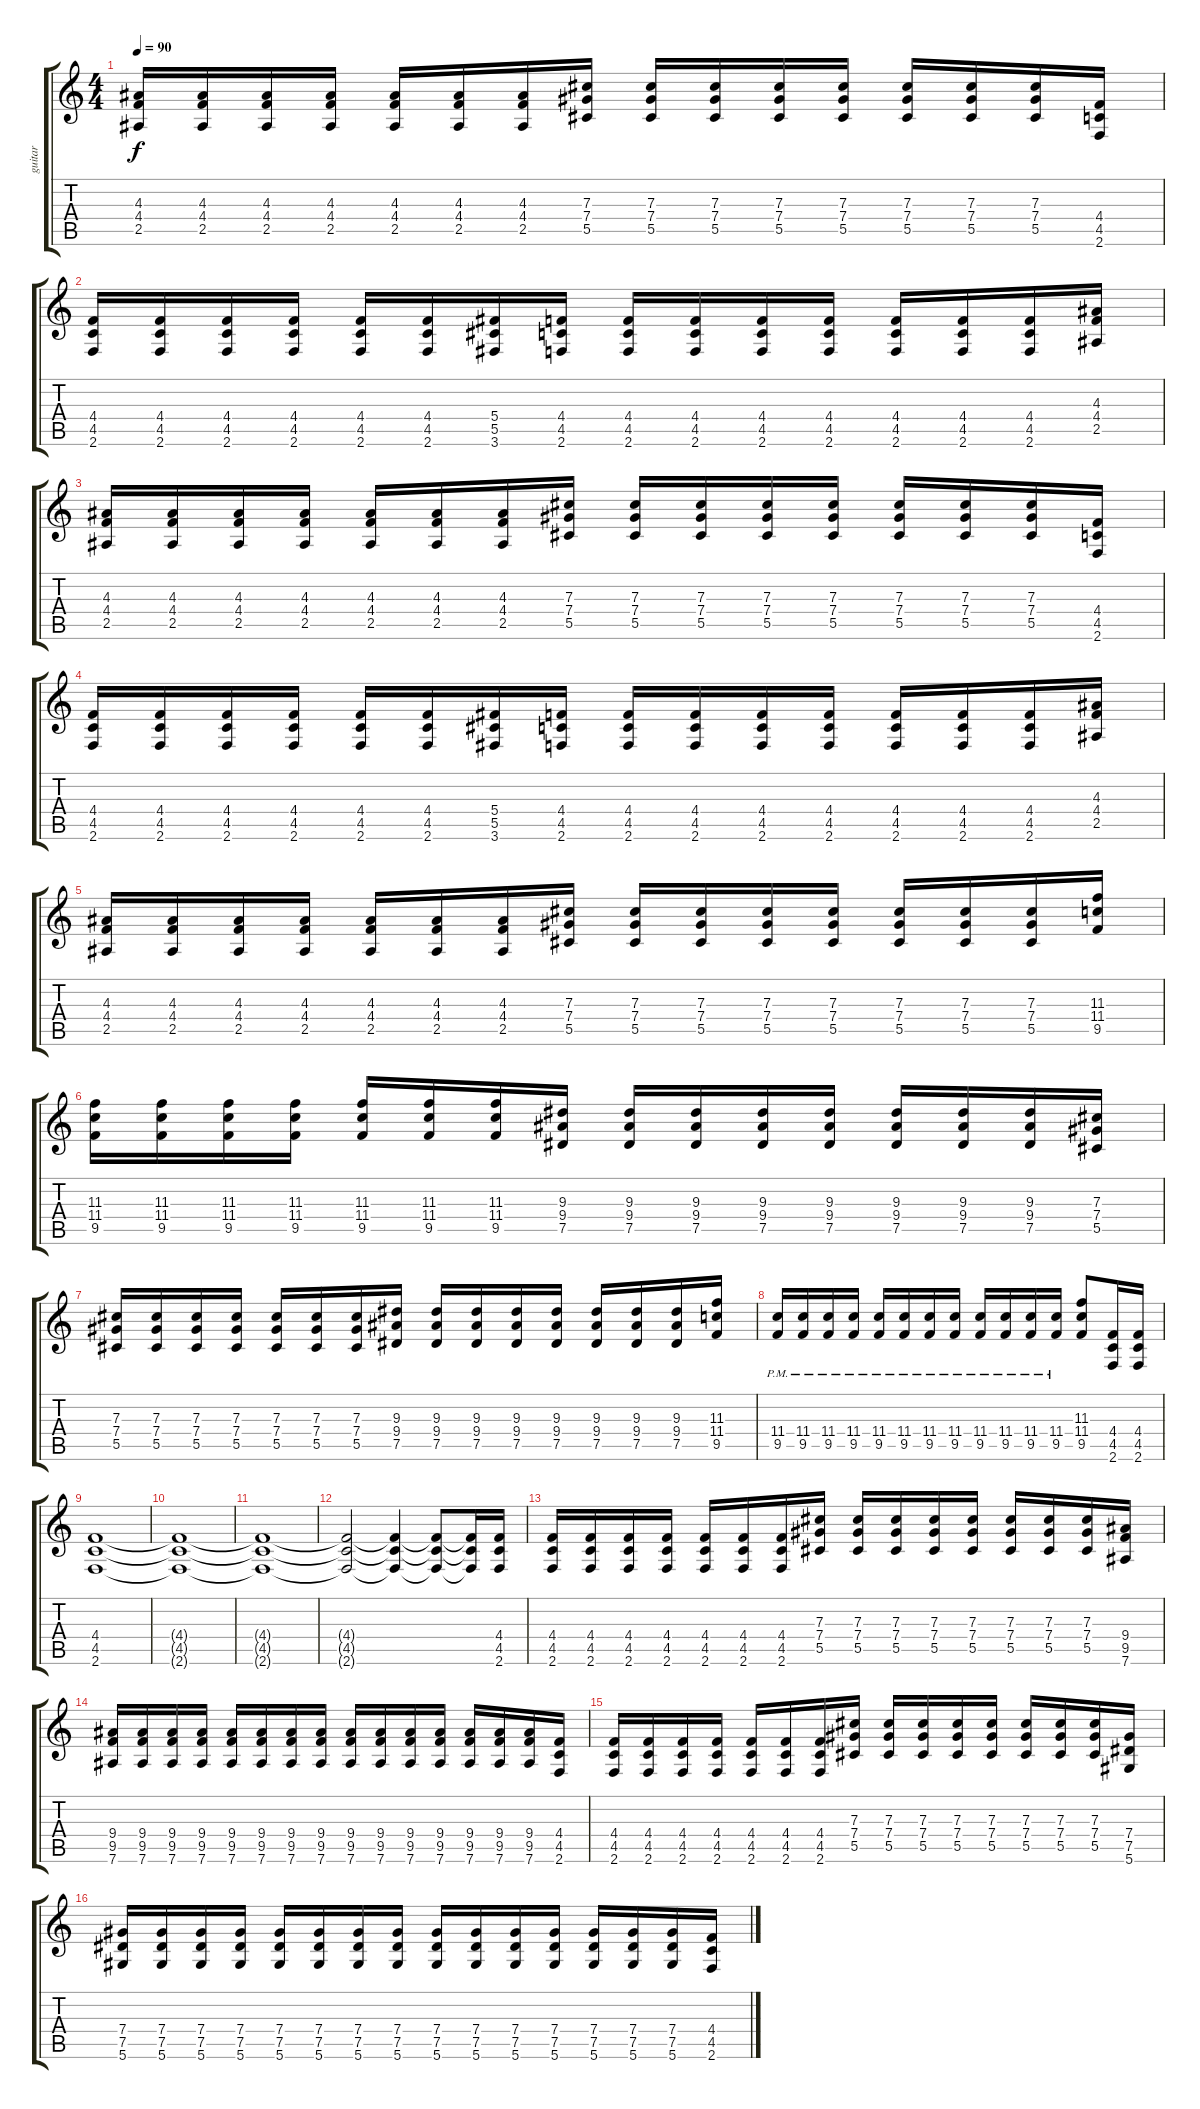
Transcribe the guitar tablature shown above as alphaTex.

\track ("guitar" "guitar") {instrument distortionguitar}
\staff {score tabs}
\tuning (Eb4 Bb3 Gb3 Db3 Ab2 Eb2) {hide}
\ts (4 4)
\tempo 90
\clef g2
\ks c
(4.3 4.4 2.5).16{dy f} (4.3 4.4 2.5).16 (4.3 4.4 2.5).16 (4.3 4.4 2.5).16 (4.3 4.4 2.5).16 (4.3 4.4 2.5).16 (4.3 4.4 2.5).16 (7.3 7.4 5.5).16 (7.3 7.4 5.5).16 (7.3 7.4 5.5).16 (7.3 7.4 5.5).16 (7.3 7.4 5.5).16 (7.3 7.4 5.5).16 (7.3 7.4 5.5).16 (7.3 7.4 5.5).16 (4.4 4.5 2.6).16 |
(4.4 4.5 2.6).16 (4.4 4.5 2.6).16 (4.4 4.5 2.6).16 (4.4 4.5 2.6).16 (4.4 4.5 2.6).16 (4.4 4.5 2.6).16 (5.4 5.5 3.6).16 (4.4 4.5 2.6).16 (4.4 4.5 2.6).16 (4.4 4.5 2.6).16 (4.4 4.5 2.6).16 (4.4 4.5 2.6).16 (4.4 4.5 2.6).16 (4.4 4.5 2.6).16 (4.4 4.5 2.6).16 (4.3 4.4 2.5).16 |
(4.3 4.4 2.5).16 (4.3 4.4 2.5).16 (4.3 4.4 2.5).16 (4.3 4.4 2.5).16 (4.3 4.4 2.5).16 (4.3 4.4 2.5).16 (4.3 4.4 2.5).16 (7.3 7.4 5.5).16 (7.3 7.4 5.5).16 (7.3 7.4 5.5).16 (7.3 7.4 5.5).16 (7.3 7.4 5.5).16 (7.3 7.4 5.5).16 (7.3 7.4 5.5).16 (7.3 7.4 5.5).16 (4.4 4.5 2.6).16 |
(4.4 4.5 2.6).16 (4.4 4.5 2.6).16 (4.4 4.5 2.6).16 (4.4 4.5 2.6).16 (4.4 4.5 2.6).16 (4.4 4.5 2.6).16 (5.4 5.5 3.6).16 (4.4 4.5 2.6).16 (4.4 4.5 2.6).16 (4.4 4.5 2.6).16 (4.4 4.5 2.6).16 (4.4 4.5 2.6).16 (4.4 4.5 2.6).16 (4.4 4.5 2.6).16 (4.4 4.5 2.6).16 (4.3 4.4 2.5).16 |
(4.3 4.4 2.5).16 (4.3 4.4 2.5).16 (4.3 4.4 2.5).16 (4.3 4.4 2.5).16 (4.3 4.4 2.5).16 (4.3 4.4 2.5).16 (4.3 4.4 2.5).16 (7.3 7.4 5.5).16 (7.3 7.4 5.5).16 (7.3 7.4 5.5).16 (7.3 7.4 5.5).16 (7.3 7.4 5.5).16 (7.3 7.4 5.5).16 (7.3 7.4 5.5).16 (7.3 7.4 5.5).16 (11.3 11.4 9.5).16 |
(11.3 11.4 9.5).16 (11.3 11.4 9.5).16 (11.3 11.4 9.5).16 (11.3 11.4 9.5).16 (11.3 11.4 9.5).16 (11.3 11.4 9.5).16 (11.3 11.4 9.5).16 (9.3 9.4 7.5).16 (9.3 9.4 7.5).16 (9.3 9.4 7.5).16 (9.3 9.4 7.5).16 (9.3 9.4 7.5).16 (9.3 9.4 7.5).16 (9.3 9.4 7.5).16 (9.3 9.4 7.5).16 (7.3 7.4 5.5).16 |
(7.3 7.4 5.5).16 (7.3 7.4 5.5).16 (7.3 7.4 5.5).16 (7.3 7.4 5.5).16 (7.3 7.4 5.5).16 (7.3 7.4 5.5).16 (7.3 7.4 5.5).16 (9.3 9.4 7.5).16 (9.3 9.4 7.5).16 (9.3 9.4 7.5).16 (9.3 9.4 7.5).16 (9.3 9.4 7.5).16 (9.3 9.4 7.5).16 (9.3 9.4 7.5).16 (9.3 9.4 7.5).16 (11.3 11.4 9.5).16 |
(11.4{pm} 9.5{pm}).16 (11.4{pm} 9.5{pm}).16 (11.4{pm} 9.5{pm}).16 (11.4{pm} 9.5{pm}).16 (11.4{pm} 9.5{pm}).16 (11.4{pm} 9.5{pm}).16 (11.4{pm} 9.5{pm}).16 (11.4{pm} 9.5{pm}).16 (11.4{pm} 9.5{pm}).16 (11.4{pm} 9.5{pm}).16 (11.4{pm} 9.5{pm}).16 (11.4{pm} 9.5{pm}).16 (11.3 11.4 9.5).8 (4.4 4.5 2.6).16 (4.4 4.5 2.6).16 |
(4.4 4.5 2.6).1 |
(4.4{t} 4.5{t} 2.6{t}).1 |
(4.4{t} 4.5{t} 2.6{t}).1 |
(4.4{t} 4.5{t} 2.6{t}).2 (4.4{t} 4.5{t} 2.6{t}).4 (4.4{t} 4.5{t} 2.6{t}).8 (4.4{t} 4.5{t} 2.6{t}).16 (4.4 4.5 2.6).16 |
(4.4 4.5 2.6).16 (4.4 4.5 2.6).16 (4.4 4.5 2.6).16 (4.4 4.5 2.6).16 (4.4 4.5 2.6).16 (4.4 4.5 2.6).16 (4.4 4.5 2.6).16 (7.3 7.4 5.5).16 (7.3 7.4 5.5).16 (7.3 7.4 5.5).16 (7.3 7.4 5.5).16 (7.3 7.4 5.5).16 (7.3 7.4 5.5).16 (7.3 7.4 5.5).16 (7.3 7.4 5.5).16 (9.4 9.5 7.6).16 |
(9.4 9.5 7.6).16 (9.4 9.5 7.6).16 (9.4 9.5 7.6).16 (9.4 9.5 7.6).16 (9.4 9.5 7.6).16 (9.4 9.5 7.6).16 (9.4 9.5 7.6).16 (9.4 9.5 7.6).16 (9.4 9.5 7.6).16 (9.4 9.5 7.6).16 (9.4 9.5 7.6).16 (9.4 9.5 7.6).16 (9.4 9.5 7.6).16 (9.4 9.5 7.6).16 (9.4 9.5 7.6).16 (4.4 4.5 2.6).16 |
(4.4 4.5 2.6).16 (4.4 4.5 2.6).16 (4.4 4.5 2.6).16 (4.4 4.5 2.6).16 (4.4 4.5 2.6).16 (4.4 4.5 2.6).16 (4.4 4.5 2.6).16 (7.3 7.4 5.5).16 (7.3 7.4 5.5).16 (7.3 7.4 5.5).16 (7.3 7.4 5.5).16 (7.3 7.4 5.5).16 (7.3 7.4 5.5).16 (7.3 7.4 5.5).16 (7.3 7.4 5.5).16 (7.4 7.5 5.6).16 |
(7.4 7.5 5.6).16 (7.4 7.5 5.6).16 (7.4 7.5 5.6).16 (7.4 7.5 5.6).16 (7.4 7.5 5.6).16 (7.4 7.5 5.6).16 (7.4 7.5 5.6).16 (7.4 7.5 5.6).16 (7.4 7.5 5.6).16 (7.4 7.5 5.6).16 (7.4 7.5 5.6).16 (7.4 7.5 5.6).16 (7.4 7.5 5.6).16 (7.4 7.5 5.6).16 (7.4 7.5 5.6).16 (4.4 4.5 2.6).16
